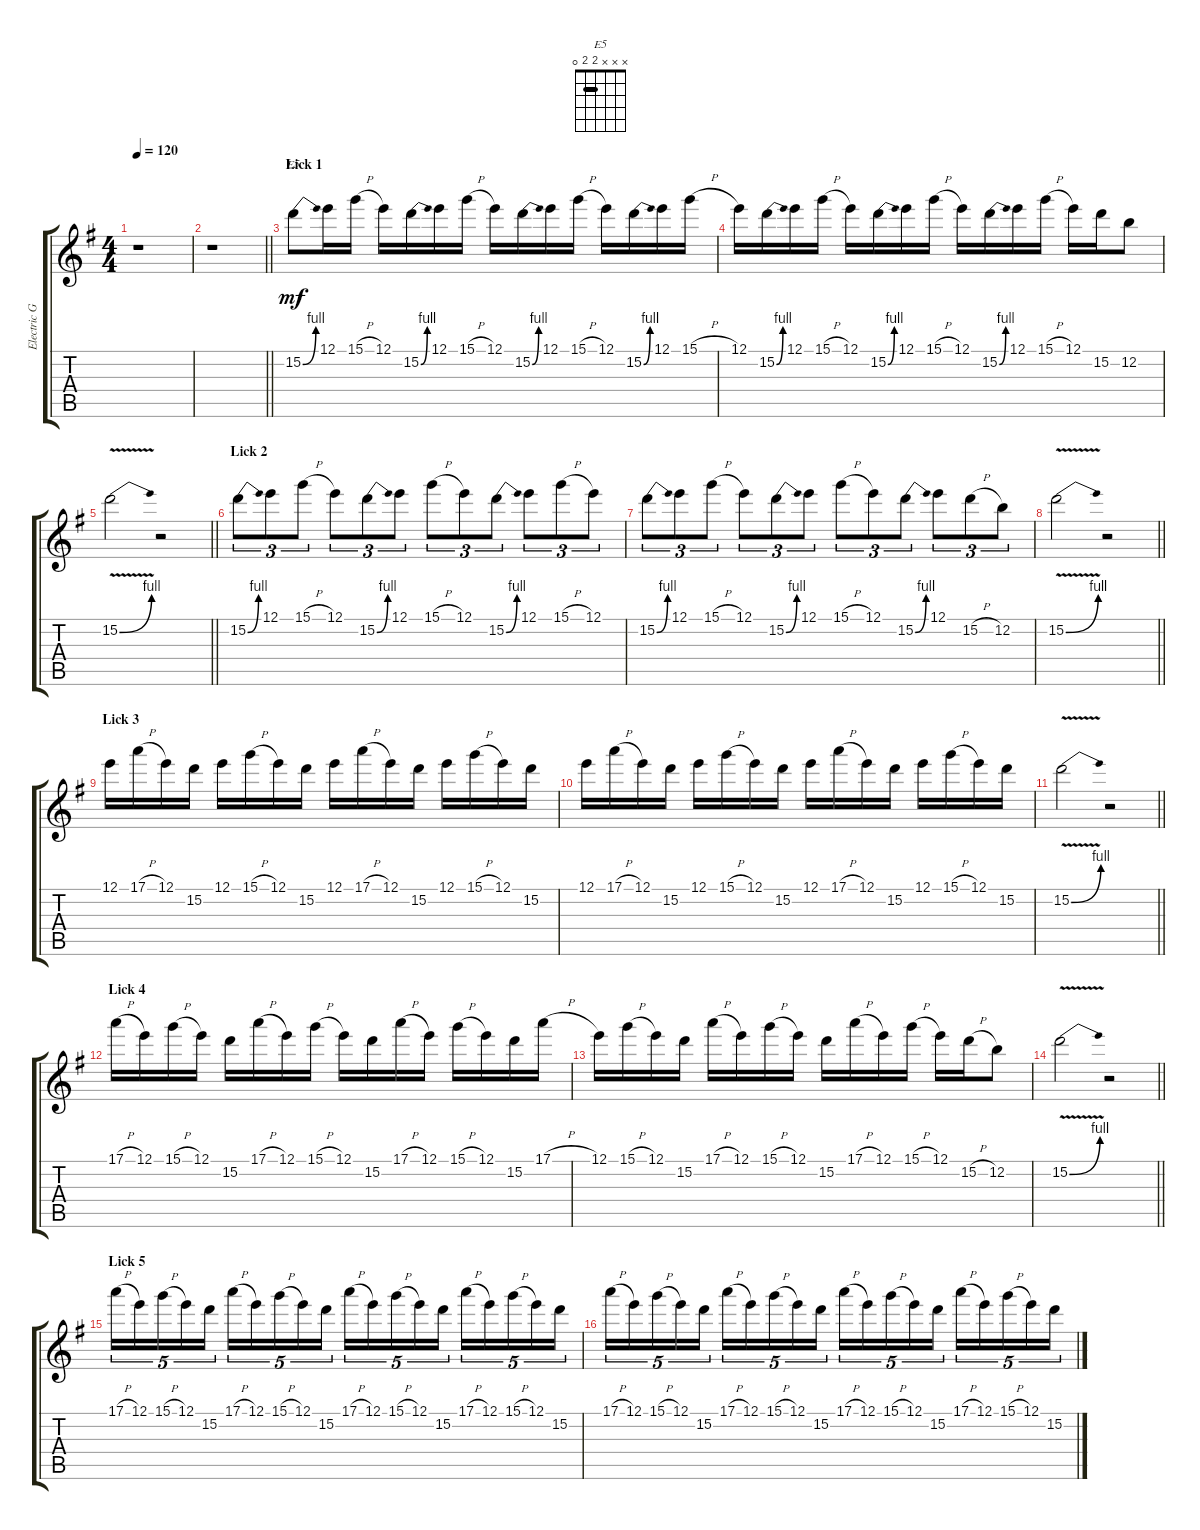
\track ("Electric Guitar" "Electric G") {instrument overdrivenguitar}
\staff {score tabs}
\tuning (E4 B3 G3 D3 A2 E2) {hide}
\chord ("E5" x x x 2 2 0) {barre 2}
\ts (4 4)
\tempo 120
\clef g2
\ks eminor
r.1{dy mf instrument overdrivenguitar} |
\barLineRight lightlight
r.1 |
\section ("" "Lick 1")
15.2{be (bend 0 0 60 4)}.8{ch "E5"} 12.1.16 15.1{h}.16 12.1.16 15.2{be (bend 0 0 60 4)}.16 12.1.16 15.1{h}.16 12.1.16 15.2{be (bend 0 0 60 4)}.16 12.1.16 15.1{h}.16 12.1.16 15.2{be (bend 0 0 60 4)}.16 12.1.16 15.1{h}.16 |
12.1.16 15.2{be (bend 0 0 60 4)}.16 12.1.16 15.1{h}.16 12.1.16 15.2{be (bend 0 0 60 4)}.16 12.1.16 15.1{h}.16 12.1.16 15.2{be (bend 0 0 60 4)}.16 12.1.16 15.1{h}.16 12.1.16 15.2.16 12.2.8 |
\barLineRight lightlight
15.2{be (bend 0 0 60 4) v}.2 r.2 |
\section ("" "Lick 2")
15.2{be (bend 0 0 60 4)}.8{tu (3 2)} 12.1.8{tu (3 2)} 15.1{h}.8{tu (3 2)} 12.1.8{tu (3 2)} 15.2{be (bend 0 0 60 4)}.8{tu (3 2)} 12.1.8{tu (3 2)} 15.1{h}.8{tu (3 2)} 12.1.8{tu (3 2)} 15.2{be (bend 0 0 60 4)}.8{tu (3 2)} 12.1.8{tu (3 2)} 15.1{h}.8{tu (3 2)} 12.1.8{tu (3 2)} |
15.2{be (bend 0 0 60 4)}.8{tu (3 2)} 12.1.8{tu (3 2)} 15.1{h}.8{tu (3 2)} 12.1.8{tu (3 2)} 15.2{be (bend 0 0 60 4)}.8{tu (3 2)} 12.1.8{tu (3 2)} 15.1{h}.8{tu (3 2)} 12.1.8{tu (3 2)} 15.2{be (bend 0 0 60 4)}.8{tu (3 2)} 12.1.8{tu (3 2)} 15.2{h}.8{tu (3 2)} 12.2.8{tu (3 2)} |
\barLineRight lightlight
15.2{be (bend 0 0 60 4) v}.2 r.2 |
\section ("" "Lick 3")
12.1.16 17.1{h}.16 12.1.16 15.2.16 12.1.16 15.1{h}.16 12.1.16 15.2.16 12.1.16 17.1{h}.16 12.1.16 15.2.16 12.1.16 15.1{h}.16 12.1.16 15.2.16 |
12.1.16 17.1{h}.16 12.1.16 15.2.16 12.1.16 15.1{h}.16 12.1.16 15.2.16 12.1.16 17.1{h}.16 12.1.16 15.2.16 12.1.16 15.1{h}.16 12.1.16 15.2.16 |
\barLineRight lightlight
15.2{be (bend 0 0 60 4) v}.2 r.2 |
\section ("" "Lick 4")
17.1{h}.16 12.1.16 15.1{h}.16 12.1.16 15.2.16 17.1{h}.16 12.1.16 15.1{h}.16 12.1.16 15.2.16 17.1{h}.16 12.1.16 15.1{h}.16 12.1.16 15.2.16 17.1{h}.16 |
12.1.16 15.1{h}.16 12.1.16 15.2.16 17.1{h}.16 12.1.16 15.1{h}.16 12.1.16 15.2.16 17.1{h}.16 12.1.16 15.1{h}.16 12.1.16 15.2{h}.16 12.2.8 |
\barLineRight lightlight
15.2{be (bend 0 0 60 4) v}.2 r.2 |
\section ("" "Lick 5")
17.1{h}.16{tu (5 4)} 12.1.16{tu (5 4)} 15.1{h}.16{tu (5 4)} 12.1.16{tu (5 4)} 15.2.16{tu (5 4)} 17.1{h}.16{tu (5 4)} 12.1.16{tu (5 4)} 15.1{h}.16{tu (5 4)} 12.1.16{tu (5 4)} 15.2.16{tu (5 4)} 17.1{h}.16{tu (5 4)} 12.1.16{tu (5 4)} 15.1{h}.16{tu (5 4)} 12.1.16{tu (5 4)} 15.2.16{tu (5 4)} 17.1{h}.16{tu (5 4)} 12.1.16{tu (5 4)} 15.1{h}.16{tu (5 4)} 12.1.16{tu (5 4)} 15.2.16{tu (5 4)} |
17.1{h}.16{tu (5 4)} 12.1.16{tu (5 4)} 15.1{h}.16{tu (5 4)} 12.1.16{tu (5 4)} 15.2.16{tu (5 4)} 17.1{h}.16{tu (5 4)} 12.1.16{tu (5 4)} 15.1{h}.16{tu (5 4)} 12.1.16{tu (5 4)} 15.2.16{tu (5 4)} 17.1{h}.16{tu (5 4)} 12.1.16{tu (5 4)} 15.1{h}.16{tu (5 4)} 12.1.16{tu (5 4)} 15.2.16{tu (5 4)} 17.1{h}.16{tu (5 4)} 12.1.16{tu (5 4)} 15.1{h}.16{tu (5 4)} 12.1.16{tu (5 4)} 15.2.16{tu (5 4)}
